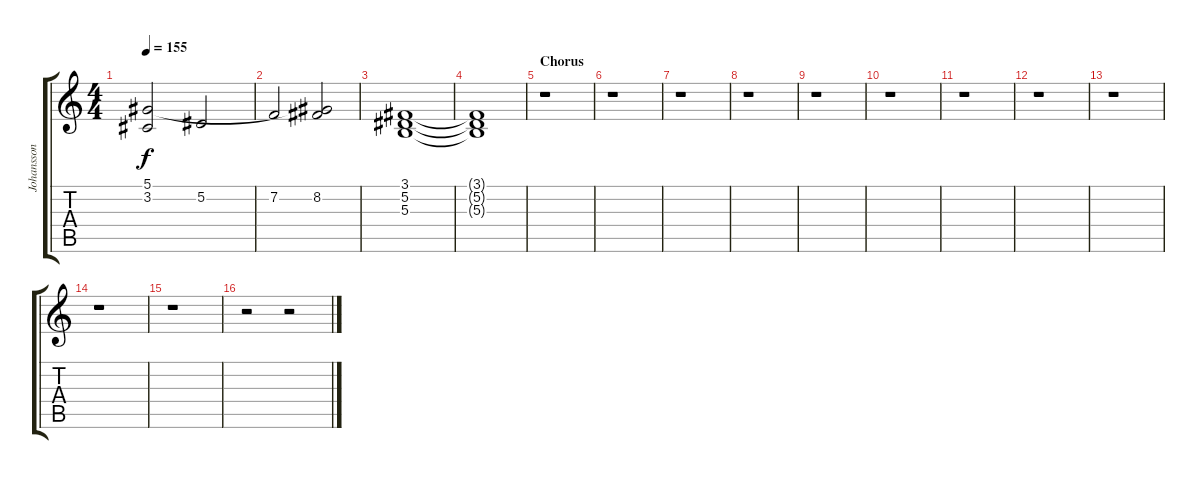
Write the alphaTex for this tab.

\track ("Johansson - Strings" "Johansson ") {instrument stringensemble1}
\staff {score tabs}
\tuning (Eb4 Bb3 Gb3 Db3 Ab2 Eb2) {hide}
\ts (4 4)
\tempo 155
\clef g2
\ks c
(5.1 3.2).2{dy f volume 10 instrument stringensemble1} 5.2.2 |
7.2.2 (5.1{t} 8.2).2 |
(3.1 5.2 5.3).1 |
(3.1{t} 5.2{t} 5.3{t}).1 |
\section ("" "Chorus")
r.1 |
r.1 |
r.1 |
r.1 |
r.1 |
r.1 |
r.1 |
r.1 |
r.1 |
r.1 |
r.1 |
r.2 r.2
